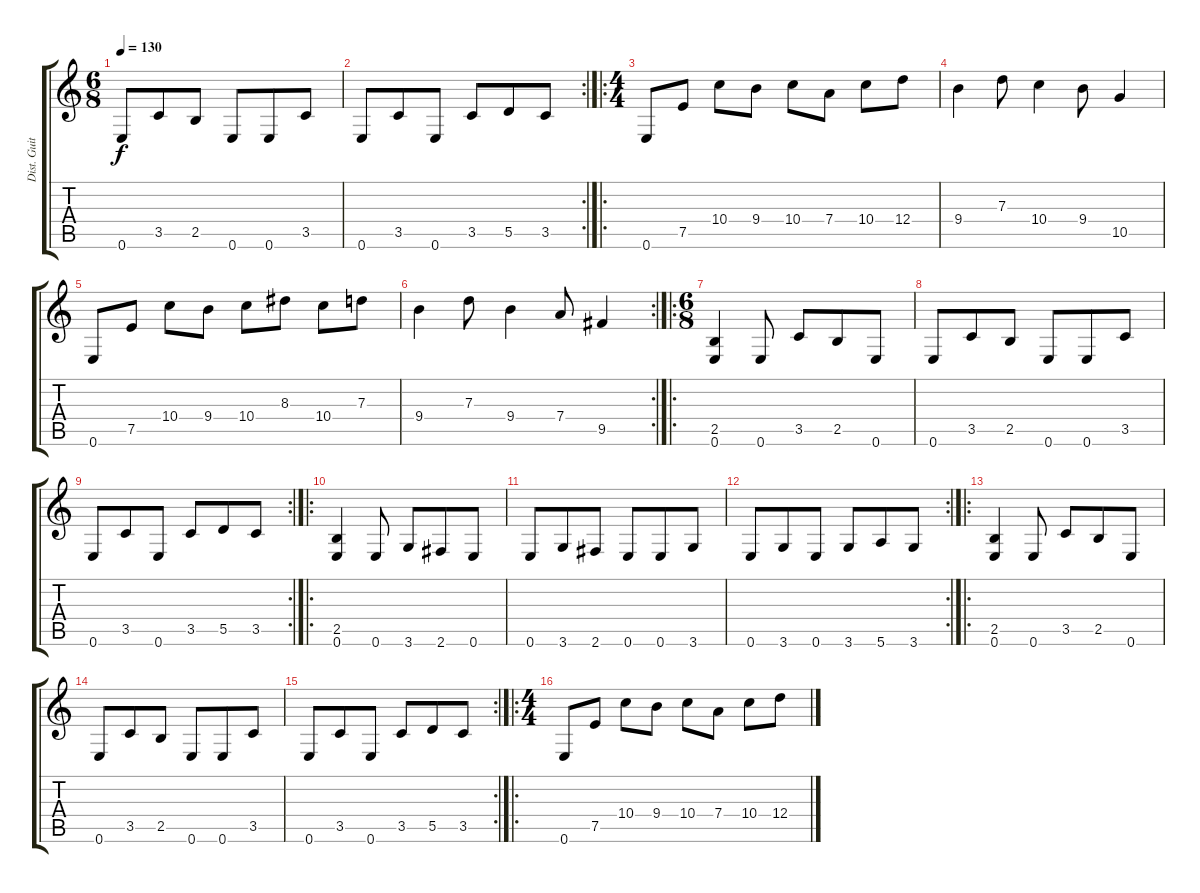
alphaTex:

\track ("Dist. Guitar 1" "Dist. Guit") {instrument distortionguitar}
\staff {score tabs}
\tuning (E4 B3 G3 D3 A2 E2) {hide}
\ts (6 8)
\tempo 130
\clef g2
\ks c
0.6.8{dy f} 3.5.8 2.5.8 0.6.8 0.6.8 3.5.8 |
\rc 2
0.6.8 3.5.8 0.6.8 3.5.8 5.5.8 3.5.8 |
\ro
\ts (4 4)
0.6.8 7.5.8 10.4.8 9.4.8 10.4.8 7.4.8 10.4.8 12.4.8 |
9.4.4 7.3.8 10.4.4 9.4.8 10.5.4 |
0.6.8 7.5.8 10.4.8 9.4.8 10.4.8 8.3.8 10.4.8 7.3.8 |
\rc 2
9.4.4 7.3.8 9.4.4 7.4.8 9.5.4 |
\ro
\ts (6 8)
(2.5 0.6).4 0.6.8 3.5.8 2.5.8 0.6.8 |
0.6.8 3.5.8 2.5.8 0.6.8 0.6.8 3.5.8 |
\rc 2
0.6.8 3.5.8 0.6.8 3.5.8 5.5.8 3.5.8 |
\ro
(2.5 0.6).4 0.6.8 3.6.8 2.6.8 0.6.8 |
0.6.8 3.6.8 2.6.8 0.6.8 0.6.8 3.6.8 |
\rc 2
0.6.8 3.6.8 0.6.8 3.6.8 5.6.8 3.6.8 |
\ro
(2.5 0.6).4 0.6.8 3.5.8 2.5.8 0.6.8 |
0.6.8 3.5.8 2.5.8 0.6.8 0.6.8 3.5.8 |
\rc 2
0.6.8 3.5.8 0.6.8 3.5.8 5.5.8 3.5.8 |
\ro
\ts (4 4)
0.6.8 7.5.8 10.4.8 9.4.8 10.4.8 7.4.8 10.4.8 12.4.8
